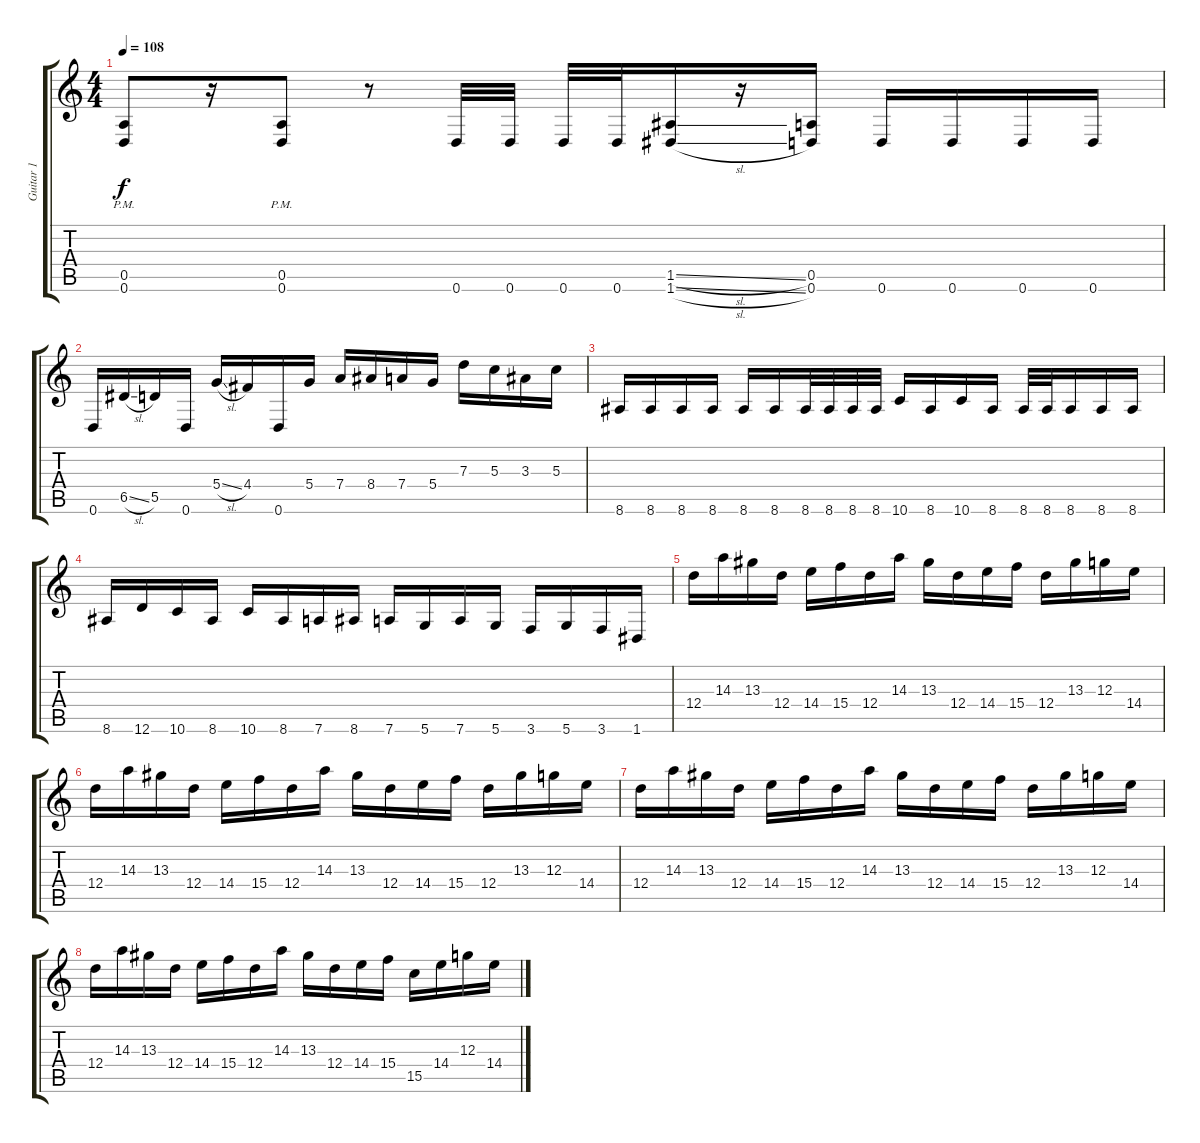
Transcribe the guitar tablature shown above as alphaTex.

\track ("Guitar 1" "Guitar 1") {instrument overdrivenguitar}
\staff {score tabs}
\tuning (E4 B3 G3 D3 A2 D2) {hide}
\ts (4 4)
\tempo 108
\clef g2
\ks c
(0.5{pm} 0.6{pm}).8{dy f} r.16 (0.5{pm} 0.6{pm}).8 r.8 0.6.32 0.6.32 0.6.32 0.6.32 (1.5{sl} 1.6{sl}).16 r.16 (0.5 0.6).16 0.6.16 0.6.16 0.6.16 0.6.16 |
0.6.16 6.5{sl}.16 5.5.16 0.6.16 5.4{sl}.16 4.4.16 0.6.16 5.4.16 7.4.16 8.4.16 7.4.16 5.4.16 7.3.16 5.3.16 3.3.16 5.3.16 |
8.6.16 8.6.16 8.6.16 8.6.16 8.6.16 8.6.16 8.6.32 8.6.32 8.6.32 8.6.32 10.6.16 8.6.16 10.6.16 8.6.16 8.6.32 8.6.32 8.6.16 8.6.16 8.6.16 |
8.6.16 12.6.16 10.6.16 8.6.16 10.6.16 8.6.16 7.6.16 8.6.16 7.6.16 5.6.16 7.6.16 5.6.16 3.6.16 5.6.16 3.6.16 1.6.16 |
12.4.16 14.3.16 13.3.16 12.4.16 14.4.16 15.4.16 12.4.16 14.3.16 13.3.16 12.4.16 14.4.16 15.4.16 12.4.16 13.3.16 12.3.16 14.4.16 |
12.4.16 14.3.16 13.3.16 12.4.16 14.4.16 15.4.16 12.4.16 14.3.16 13.3.16 12.4.16 14.4.16 15.4.16 12.4.16 13.3.16 12.3.16 14.4.16 |
12.4.16 14.3.16 13.3.16 12.4.16 14.4.16 15.4.16 12.4.16 14.3.16 13.3.16 12.4.16 14.4.16 15.4.16 12.4.16 13.3.16 12.3.16 14.4.16 |
12.4.16 14.3.16 13.3.16 12.4.16 14.4.16 15.4.16 12.4.16 14.3.16 13.3.16 12.4.16 14.4.16 15.4.16 15.5.16 14.4.16 12.3.16 14.4.16
